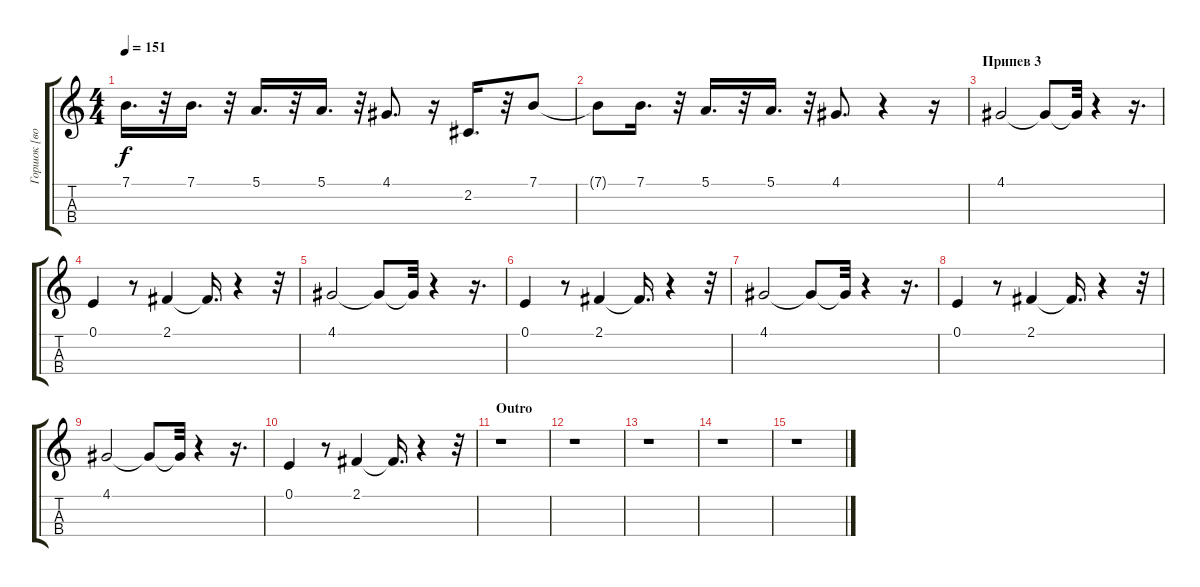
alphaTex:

\track ("Горшок [вокал]" "Горшок [во") {instrument stringensemble1}
\staff {score tabs}
\tuning (E4 B3 G3 D3) {hide}
\ts (4 4)
\tempo 151
\clef g2
\ks c
7.1.16{d dy f} r.32 7.1.16{d} r.32 5.1.16{d} r.32 5.1.16{d} r.32 4.1.8{d} r.16 2.2.16{d} r.32 7.1.8 |
7.1{t}.8 7.1.16{d} r.32 5.1.16{d} r.32 5.1.16{d} r.32 4.1.8{d} r.4 r.16 |
\section ("" "Припев 3")
4.1.2 4.1{t}.8 4.1{t}.32 r.4 r.16{d} |
0.1.4 r.8 2.1.4 2.1{t}.16{d} r.4 r.32 |
4.1.2 4.1{t}.8 4.1{t}.32 r.4 r.16{d} |
0.1.4 r.8 2.1.4 2.1{t}.16{d} r.4 r.32 |
4.1.2 4.1{t}.8 4.1{t}.32 r.4 r.16{d} |
0.1.4 r.8 2.1.4 2.1{t}.16{d} r.4 r.32 |
4.1.2 4.1{t}.8 4.1{t}.32 r.4 r.16{d} |
0.1.4 r.8 2.1.4 2.1{t}.16{d} r.4 r.32 |
\section ("" "Outro")
r.1 |
r.1 |
r.1 |
r.1 |
r.1
